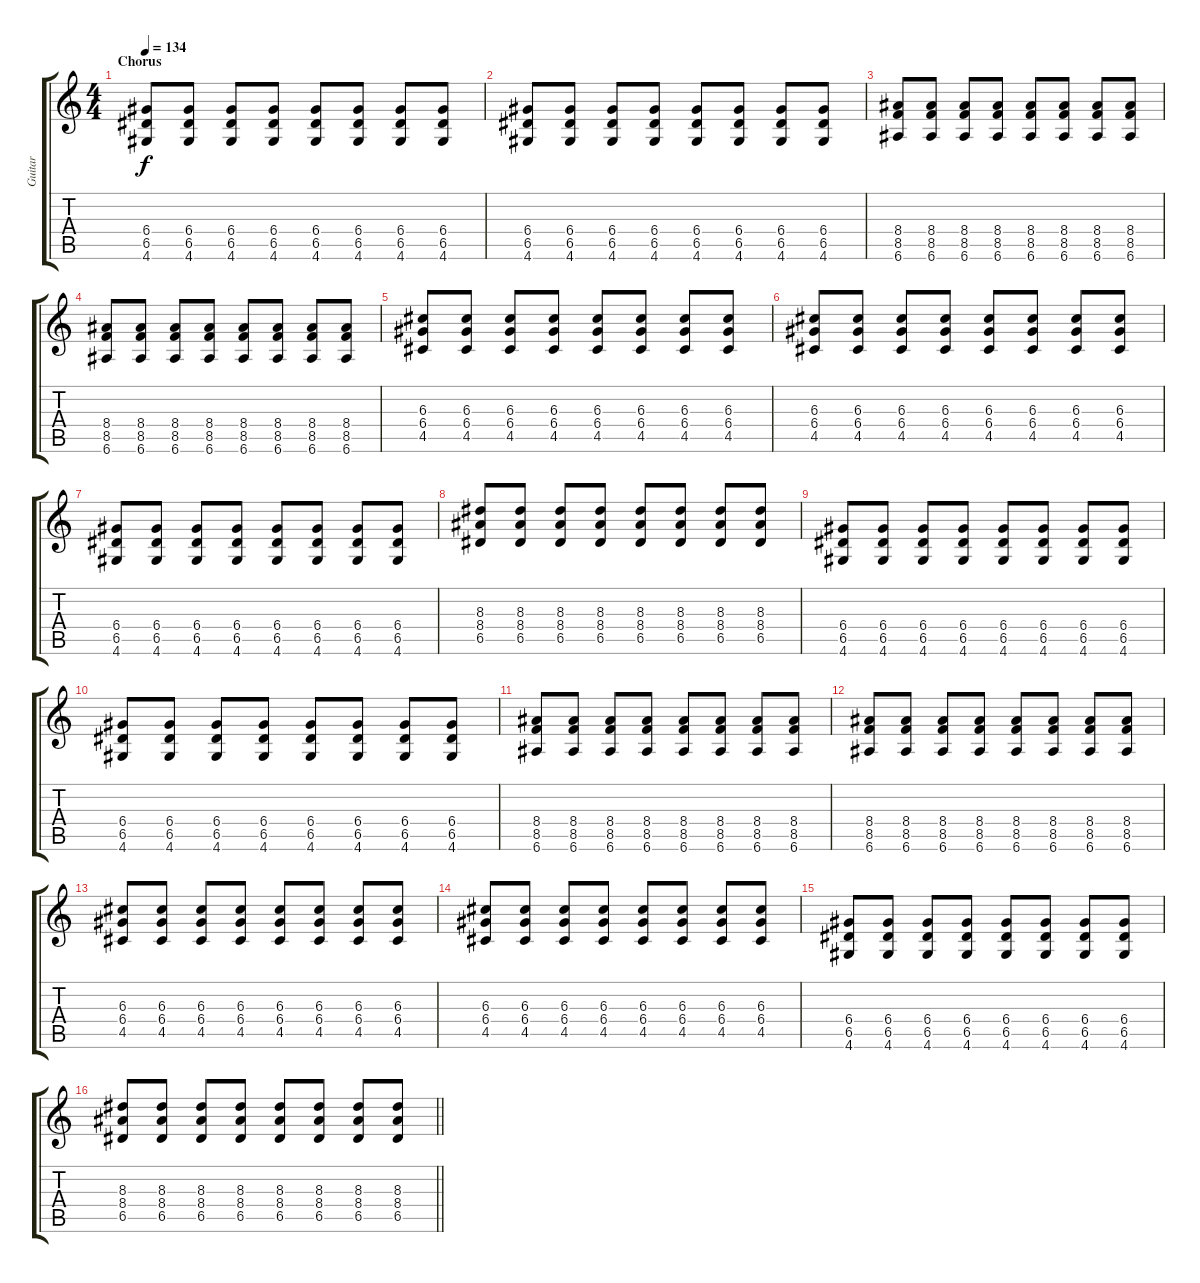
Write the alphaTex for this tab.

\track ("Guitar" "Guitar") {instrument overdrivenguitar}
\staff {score tabs}
\tuning (E4 B3 G3 D3 A2 E2) {hide}
\ts (4 4)
\section ("" "Chorus")
\tempo 134
\clef g2
\ks c
(6.4 6.5 4.6).8{dy f} (6.4 6.5 4.6).8 (6.4 6.5 4.6).8 (6.4 6.5 4.6).8 (6.4 6.5 4.6).8 (6.4 6.5 4.6).8 (6.4 6.5 4.6).8 (6.4 6.5 4.6).8 |
(6.4 6.5 4.6).8 (6.4 6.5 4.6).8 (6.4 6.5 4.6).8 (6.4 6.5 4.6).8 (6.4 6.5 4.6).8 (6.4 6.5 4.6).8 (6.4 6.5 4.6).8 (6.4 6.5 4.6).8 |
(8.4 8.5 6.6).8 (8.4 8.5 6.6).8 (8.4 8.5 6.6).8 (8.4 8.5 6.6).8 (8.4 8.5 6.6).8 (8.4 8.5 6.6).8 (8.4 8.5 6.6).8 (8.4 8.5 6.6).8 |
(8.4 8.5 6.6).8 (8.4 8.5 6.6).8 (8.4 8.5 6.6).8 (8.4 8.5 6.6).8 (8.4 8.5 6.6).8 (8.4 8.5 6.6).8 (8.4 8.5 6.6).8 (8.4 8.5 6.6).8 |
(6.3 6.4 4.5).8 (6.3 6.4 4.5).8 (6.3 6.4 4.5).8 (6.3 6.4 4.5).8 (6.3 6.4 4.5).8 (6.3 6.4 4.5).8 (6.3 6.4 4.5).8 (6.3 6.4 4.5).8 |
(6.3 6.4 4.5).8 (6.3 6.4 4.5).8 (6.3 6.4 4.5).8 (6.3 6.4 4.5).8 (6.3 6.4 4.5).8 (6.3 6.4 4.5).8 (6.3 6.4 4.5).8 (6.3 6.4 4.5).8 |
(6.4 6.5 4.6).8 (6.4 6.5 4.6).8 (6.4 6.5 4.6).8 (6.4 6.5 4.6).8 (6.4 6.5 4.6).8 (6.4 6.5 4.6).8 (6.4 6.5 4.6).8 (6.4 6.5 4.6).8 |
(8.3 8.4 6.5).8 (8.3 8.4 6.5).8 (8.3 8.4 6.5).8 (8.3 8.4 6.5).8 (8.3 8.4 6.5).8 (8.3 8.4 6.5).8 (8.3 8.4 6.5).8 (8.3 8.4 6.5).8 |
(6.4 6.5 4.6).8 (6.4 6.5 4.6).8 (6.4 6.5 4.6).8 (6.4 6.5 4.6).8 (6.4 6.5 4.6).8 (6.4 6.5 4.6).8 (6.4 6.5 4.6).8 (6.4 6.5 4.6).8 |
(6.4 6.5 4.6).8 (6.4 6.5 4.6).8 (6.4 6.5 4.6).8 (6.4 6.5 4.6).8 (6.4 6.5 4.6).8 (6.4 6.5 4.6).8 (6.4 6.5 4.6).8 (6.4 6.5 4.6).8 |
(8.4 8.5 6.6).8 (8.4 8.5 6.6).8 (8.4 8.5 6.6).8 (8.4 8.5 6.6).8 (8.4 8.5 6.6).8 (8.4 8.5 6.6).8 (8.4 8.5 6.6).8 (8.4 8.5 6.6).8 |
(8.4 8.5 6.6).8 (8.4 8.5 6.6).8 (8.4 8.5 6.6).8 (8.4 8.5 6.6).8 (8.4 8.5 6.6).8 (8.4 8.5 6.6).8 (8.4 8.5 6.6).8 (8.4 8.5 6.6).8 |
(6.3 6.4 4.5).8 (6.3 6.4 4.5).8 (6.3 6.4 4.5).8 (6.3 6.4 4.5).8 (6.3 6.4 4.5).8 (6.3 6.4 4.5).8 (6.3 6.4 4.5).8 (6.3 6.4 4.5).8 |
(6.3 6.4 4.5).8 (6.3 6.4 4.5).8 (6.3 6.4 4.5).8 (6.3 6.4 4.5).8 (6.3 6.4 4.5).8 (6.3 6.4 4.5).8 (6.3 6.4 4.5).8 (6.3 6.4 4.5).8 |
(6.4 6.5 4.6).8 (6.4 6.5 4.6).8 (6.4 6.5 4.6).8 (6.4 6.5 4.6).8 (6.4 6.5 4.6).8 (6.4 6.5 4.6).8 (6.4 6.5 4.6).8 (6.4 6.5 4.6).8 |
\barLineRight lightlight
(8.3 8.4 6.5).8 (8.3 8.4 6.5).8 (8.3 8.4 6.5).8 (8.3 8.4 6.5).8 (8.3 8.4 6.5).8 (8.3 8.4 6.5).8 (8.3 8.4 6.5).8 (8.3 8.4 6.5).8
